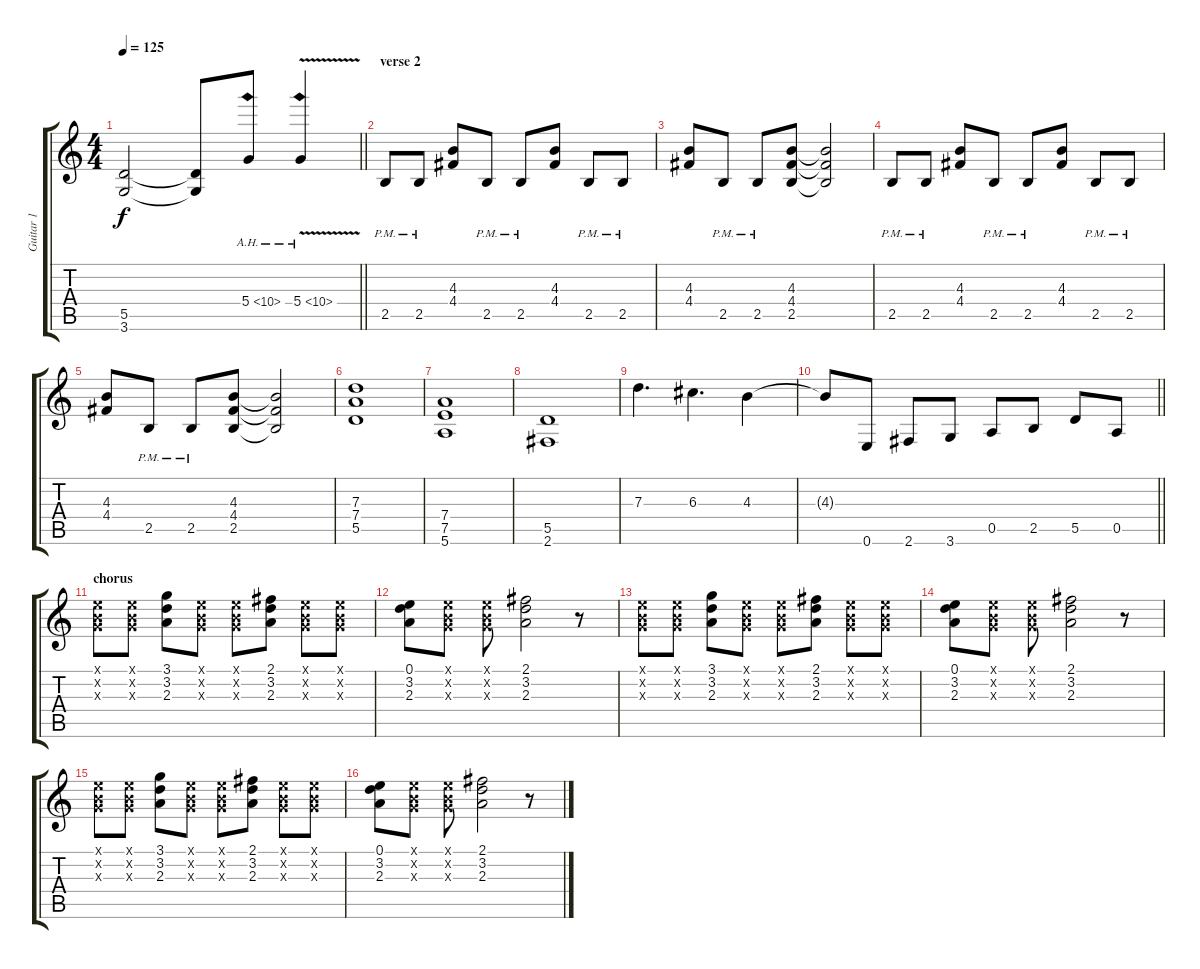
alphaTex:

\track ("Guitar 1" "Guitar 1") {instrument distortionguitar}
\staff {score tabs}
\tuning (E4 B3 G3 D3 A2 E2) {hide}
\ts (4 4)
\tempo 125
\clef g2
\barLineRight lightlight
\ks c
(5.5 3.6).2{dy f} (5.5{t} 3.6{t}).8 5.4{ah 5}.8 5.4{ah 5 v}.4 |
\section ("" "verse 2")
2.5{pm}.8 2.5{pm}.8 (4.3 4.4).8 2.5{pm}.8 2.5{pm}.8 (4.3 4.4).8 2.5{pm}.8 2.5{pm}.8 |
(4.3 4.4).8 2.5{pm}.8 2.5{pm}.8 (4.3 4.4 2.5).8 (4.3{t} 4.4{t} 2.5{t}).2 |
2.5{pm}.8 2.5{pm}.8 (4.3 4.4).8 2.5{pm}.8 2.5{pm}.8 (4.3 4.4).8 2.5{pm}.8 2.5{pm}.8 |
(4.3 4.4).8 2.5{pm}.8 2.5{pm}.8 (4.3 4.4 2.5).8 (4.3{t} 4.4{t} 2.5{t}).2 |
(7.3 7.4 5.5).1 |
(7.4 7.5 5.6).1 |
(5.5 2.6).1 |
7.3.4{d} 6.3.4{d} 4.3.4 |
\barLineRight lightlight
4.3{t}.8 0.6.8 2.6.8 3.6.8 0.5.8 2.5.8 5.5.8 0.5.8 |
\section ("" "chorus")
(0.1{x} 0.2{x} 0.3{x}).8 (0.1{x} 0.2{x} 0.3{x}).8 (3.1 3.2 2.3).8 (0.1{x} 0.2{x} 0.3{x}).8 (0.1{x} 0.2{x} 0.3{x}).8 (2.1 3.2 2.3).8 (0.1{x} 0.2{x} 0.3{x}).8 (0.1{x} 0.2{x} 0.3{x}).8 |
(0.1 3.2 2.3).8 (0.1{x} 0.2{x} 0.3{x}).8 (0.1{x} 0.2{x} 0.3{x}).8 (2.1 3.2 2.3).2 r.8 |
(0.1{x} 0.2{x} 0.3{x}).8 (0.1{x} 0.2{x} 0.3{x}).8 (3.1 3.2 2.3).8 (0.1{x} 0.2{x} 0.3{x}).8 (0.1{x} 0.2{x} 0.3{x}).8 (2.1 3.2 2.3).8 (0.1{x} 0.2{x} 0.3{x}).8 (0.1{x} 0.2{x} 0.3{x}).8 |
(0.1 3.2 2.3).8 (0.1{x} 0.2{x} 0.3{x}).8 (0.1{x} 0.2{x} 0.3{x}).8 (2.1 3.2 2.3).2 r.8 |
(0.1{x} 0.2{x} 0.3{x}).8 (0.1{x} 0.2{x} 0.3{x}).8 (3.1 3.2 2.3).8 (0.1{x} 0.2{x} 0.3{x}).8 (0.1{x} 0.2{x} 0.3{x}).8 (2.1 3.2 2.3).8 (0.1{x} 0.2{x} 0.3{x}).8 (0.1{x} 0.2{x} 0.3{x}).8 |
(0.1 3.2 2.3).8 (0.1{x} 0.2{x} 0.3{x}).8 (0.1{x} 0.2{x} 0.3{x}).8 (2.1 3.2 2.3).2 r.8
